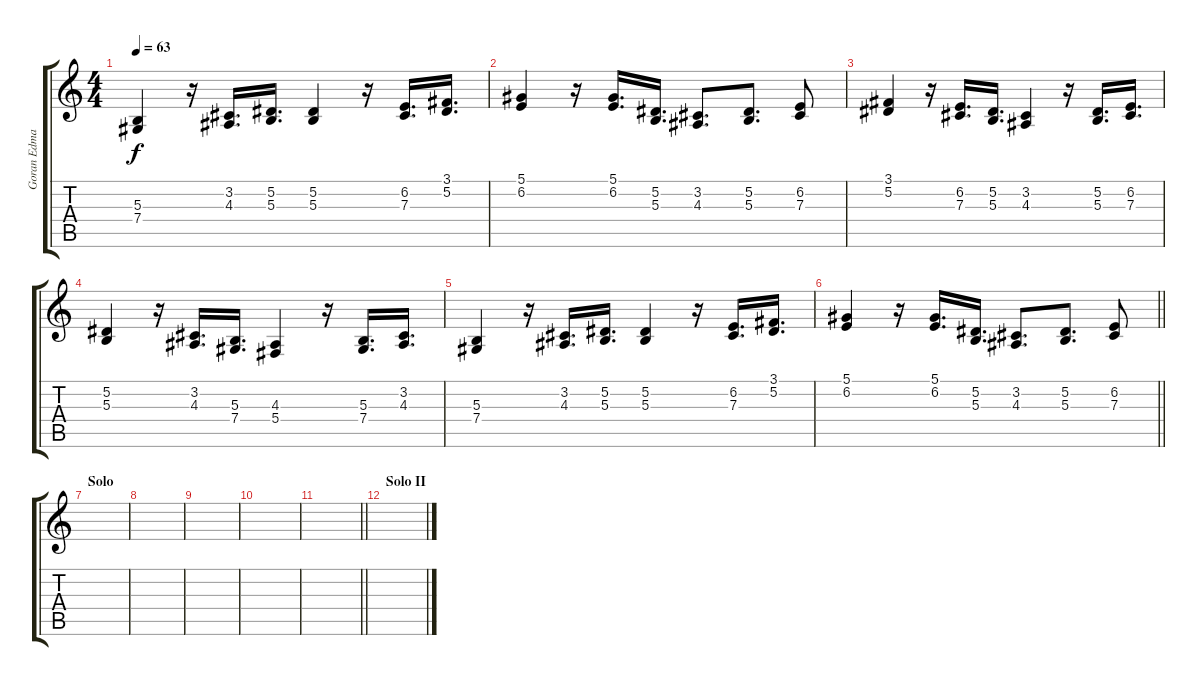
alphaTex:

\track ("Goran Edman" "Goran Edma") {instrument lead2sawtooth}
\staff {score tabs}
\tuning (Eb4 Bb3 Gb3 Db3 Ab2 Eb2) {hide}
\ts (4 4)
\tempo 63
\clef g2
\ks c
(5.3 7.4).4{dy f} r.16 (3.2 4.3).16{d} (5.2 5.3).16{d} (5.2 5.3).4 r.16 (6.2 7.3).16{d} (3.1 5.2).16{d} |
(5.1 6.2).4 r.16 (5.1 6.2).16{d} (5.2 5.3).16{d} (3.2 4.3).8{d} (5.2 5.3).8{d} (6.2 7.3).8 |
(3.1 5.2).4 r.16 (6.2 7.3).16{d} (5.2 5.3).16{d} (3.2 4.3).4 r.16 (5.2 5.3).16{d} (6.2 7.3).16{d} |
(5.2 5.3).4 r.16 (3.2 4.3).16{d} (5.3 7.4).16{d} (4.3 5.4).4 r.16 (5.3 7.4).16{d} (3.2 4.3).16{d} |
(5.3 7.4).4 r.16 (3.2 4.3).16{d} (5.2 5.3).16{d} (5.2 5.3).4 r.16 (6.2 7.3).16{d} (3.1 5.2).16{d} |
\barLineRight lightlight
(5.1 6.2).4 r.16 (5.1 6.2).16{d} (5.2 5.3).16{d} (3.2 4.3).8{d} (5.2 5.3).8{d} (6.2 7.3).8 |
\section ("" "Solo")
|
|
|
|
\barLineRight lightlight
|
\section ("" "Solo II")
